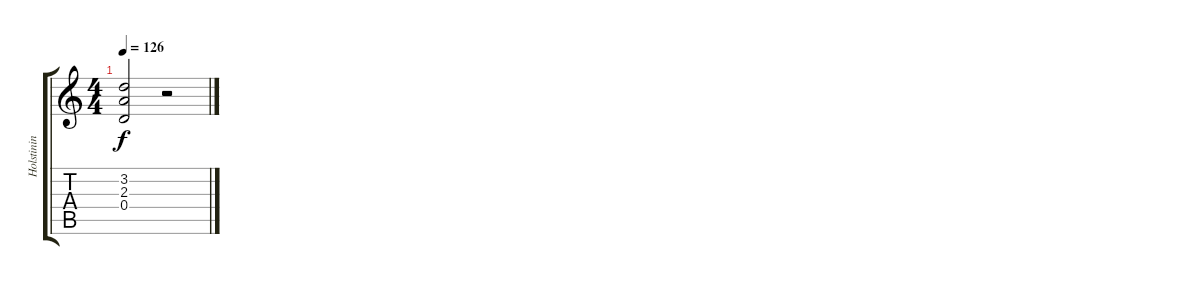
\track ("Holstinin" "Holstinin") {instrument distortionguitar}
\staff {score tabs}
\tuning (E4 B3 G3 D3 A2 E2) {hide}
\ts (4 4)
\tempo 126
\clef g2
\ks c
(3.2{t} 2.3{t} 0.4{t}).2{dy f} r.2
